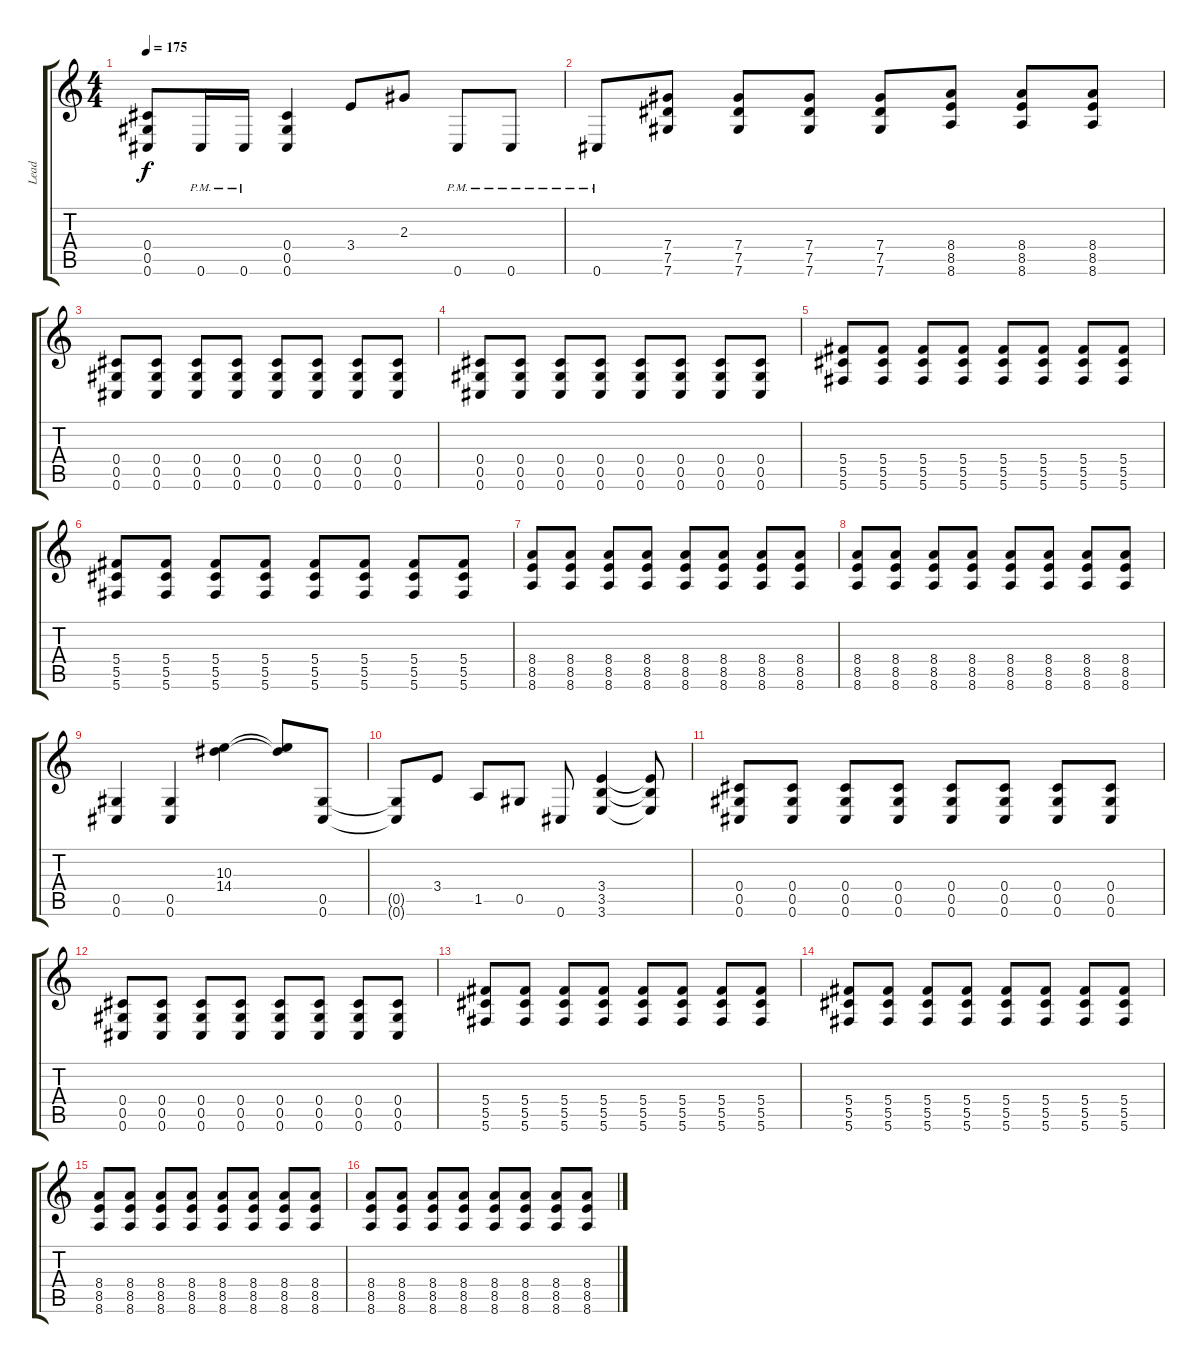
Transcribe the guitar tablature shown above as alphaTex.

\track ("Lead" "Lead") {instrument distortionguitar}
\staff {score tabs}
\tuning (Eb4 Bb3 Gb3 Db3 Ab2 Db2) {hide}
\ts (4 4)
\tempo 175
\clef g2
\ks c
(0.4{t} 0.5{t} 0.6{t}).8{dy f} 0.6{pm}.16 0.6{pm}.16 (0.4 0.5 0.6).4 3.4.8 2.3.8 0.6{pm}.8 0.6{pm}.8 |
0.6{pm}.8 (7.4 7.5 7.6).8 (7.4 7.5 7.6).8 (7.4 7.5 7.6).8 (7.4 7.5 7.6).8 (8.4 8.5 8.6).8 (8.4 8.5 8.6).8 (8.4 8.5 8.6).8 |
(0.4 0.5 0.6).8 (0.4 0.5 0.6).8 (0.4 0.5 0.6).8 (0.4 0.5 0.6).8 (0.4 0.5 0.6).8 (0.4 0.5 0.6).8 (0.4 0.5 0.6).8 (0.4 0.5 0.6).8 |
(0.4 0.5 0.6).8 (0.4 0.5 0.6).8 (0.4 0.5 0.6).8 (0.4 0.5 0.6).8 (0.4 0.5 0.6).8 (0.4 0.5 0.6).8 (0.4 0.5 0.6).8 (0.4 0.5 0.6).8 |
(5.4 5.5 5.6).8 (5.4 5.5 5.6).8 (5.4 5.5 5.6).8 (5.4 5.5 5.6).8 (5.4 5.5 5.6).8 (5.4 5.5 5.6).8 (5.4 5.5 5.6).8 (5.4 5.5 5.6).8 |
(5.4 5.5 5.6).8 (5.4 5.5 5.6).8 (5.4 5.5 5.6).8 (5.4 5.5 5.6).8 (5.4 5.5 5.6).8 (5.4 5.5 5.6).8 (5.4 5.5 5.6).8 (5.4 5.5 5.6).8 |
(8.4 8.5 8.6).8 (8.4 8.5 8.6).8 (8.4 8.5 8.6).8 (8.4 8.5 8.6).8 (8.4 8.5 8.6).8 (8.4 8.5 8.6).8 (8.4 8.5 8.6).8 (8.4 8.5 8.6).8 |
(8.4 8.5 8.6).8 (8.4 8.5 8.6).8 (8.4 8.5 8.6).8 (8.4 8.5 8.6).8 (8.4 8.5 8.6).8 (8.4 8.5 8.6).8 (8.4 8.5 8.6).8 (8.4 8.5 8.6).8 |
(0.5 0.6).4 (0.5 0.6).4 (10.3 14.4).4 (10.3{t} 14.4{t}).8 (0.5 0.6).8 |
(0.5{t} 0.6{t}).8 3.4.8 1.5.8 0.5.8 0.6.8 (3.4 3.5 3.6).4 (3.4{t} 3.5{t} 3.6{t}).8 |
(0.4 0.5 0.6).8 (0.4 0.5 0.6).8 (0.4 0.5 0.6).8 (0.4 0.5 0.6).8 (0.4 0.5 0.6).8 (0.4 0.5 0.6).8 (0.4 0.5 0.6).8 (0.4 0.5 0.6).8 |
(0.4 0.5 0.6).8 (0.4 0.5 0.6).8 (0.4 0.5 0.6).8 (0.4 0.5 0.6).8 (0.4 0.5 0.6).8 (0.4 0.5 0.6).8 (0.4 0.5 0.6).8 (0.4 0.5 0.6).8 |
(5.4 5.5 5.6).8 (5.4 5.5 5.6).8 (5.4 5.5 5.6).8 (5.4 5.5 5.6).8 (5.4 5.5 5.6).8 (5.4 5.5 5.6).8 (5.4 5.5 5.6).8 (5.4 5.5 5.6).8 |
(5.4 5.5 5.6).8 (5.4 5.5 5.6).8 (5.4 5.5 5.6).8 (5.4 5.5 5.6).8 (5.4 5.5 5.6).8 (5.4 5.5 5.6).8 (5.4 5.5 5.6).8 (5.4 5.5 5.6).8 |
(8.4 8.5 8.6).8 (8.4 8.5 8.6).8 (8.4 8.5 8.6).8 (8.4 8.5 8.6).8 (8.4 8.5 8.6).8 (8.4 8.5 8.6).8 (8.4 8.5 8.6).8 (8.4 8.5 8.6).8 |
(8.4 8.5 8.6).8 (8.4 8.5 8.6).8 (8.4 8.5 8.6).8 (8.4 8.5 8.6).8 (8.4 8.5 8.6).8 (8.4 8.5 8.6).8 (8.4 8.5 8.6).8 (8.4 8.5 8.6).8
